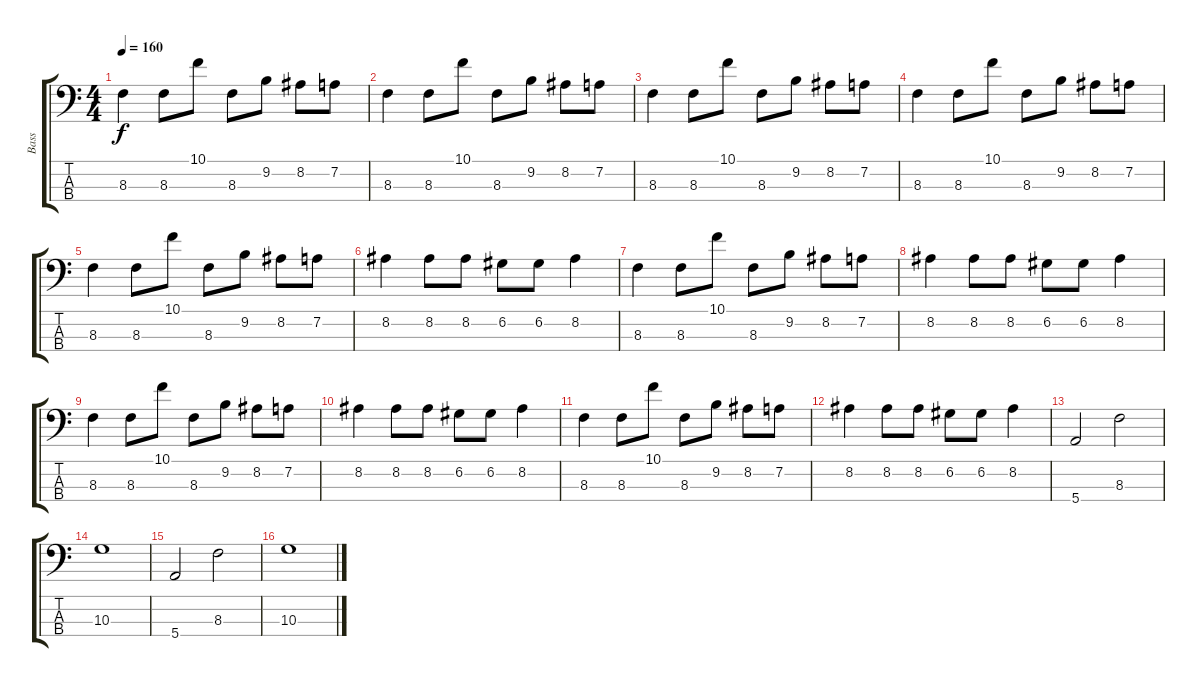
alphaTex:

\track ("Bass" "Bass") {instrument electricbassfinger}
\staff {score tabs}
\tuning (G2 D2 A1 E1) {hide}
\ts (4 4)
\tempo 160
\clef f4
\ks c
8.3.4{dy f} 8.3.8 10.1.8 8.3.8 9.2.8 8.2.8 7.2.8 |
8.3.4 8.3.8 10.1.8 8.3.8 9.2.8 8.2.8 7.2.8 |
8.3.4 8.3.8 10.1.8 8.3.8 9.2.8 8.2.8 7.2.8 |
8.3.4 8.3.8 10.1.8 8.3.8 9.2.8 8.2.8 7.2.8 |
8.3.4 8.3.8 10.1.8 8.3.8 9.2.8 8.2.8 7.2.8 |
8.2.4 8.2.8 8.2.8 6.2.8 6.2.8 8.2.4 |
8.3.4 8.3.8 10.1.8 8.3.8 9.2.8 8.2.8 7.2.8 |
8.2.4 8.2.8 8.2.8 6.2.8 6.2.8 8.2.4 |
8.3.4 8.3.8 10.1.8 8.3.8 9.2.8 8.2.8 7.2.8 |
8.2.4 8.2.8 8.2.8 6.2.8 6.2.8 8.2.4 |
8.3.4 8.3.8 10.1.8 8.3.8 9.2.8 8.2.8 7.2.8 |
8.2.4 8.2.8 8.2.8 6.2.8 6.2.8 8.2.4 |
5.4.2 8.3.2 |
10.3.1 |
5.4.2 8.3.2 |
10.3.1
